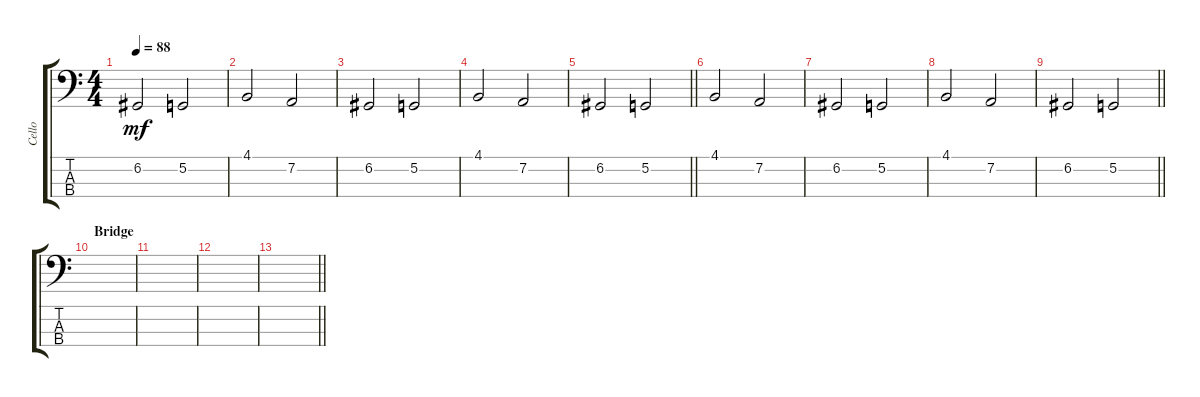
\track ("Cello" "Cello") {instrument cello}
\staff {score tabs}
\tuning (G2 D2 A1 E1) {hide}
\ts (4 4)
\tempo 88
\clef f4
\ks c
6.2.2{dy mf} 5.2.2 |
4.1.2 7.2.2 |
6.2.2 5.2.2 |
4.1.2 7.2.2 |
\barLineRight lightlight
6.2.2 5.2.2 |
4.1.2 7.2.2 |
6.2.2 5.2.2 |
4.1.2 7.2.2 |
\barLineRight lightlight
6.2.2 5.2.2 |
\section ("" "Bridge")
|
|
|
\barLineRight lightlight
